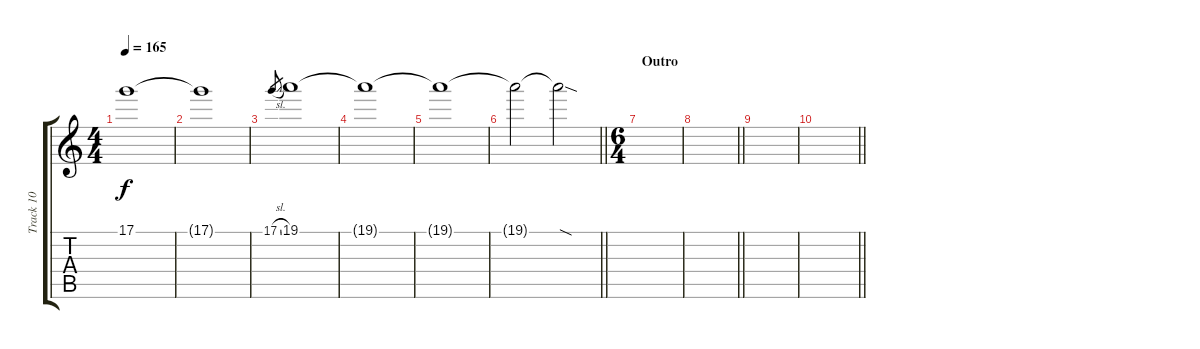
\track ("Track 10" "Track 10") {instrument distortionguitar}
\staff {score tabs}
\tuning (D4 A3 F3 C3 G2 C2) {hide}
\ts (4 4)
\tempo 165
\clef g2
\ks c
17.1{t}.1{dy f} |
17.1{t}.1 |
17.1{sl}.8{gr} 19.1.1 |
19.1{t}.1 |
19.1{t}.1 |
\barLineRight lightlight
19.1{t}.2 19.1{sod t}.2 |
\ts (6 4)
\section ("" "Outro")
|
\barLineRight lightlight
|
|
\barLineRight lightlight
